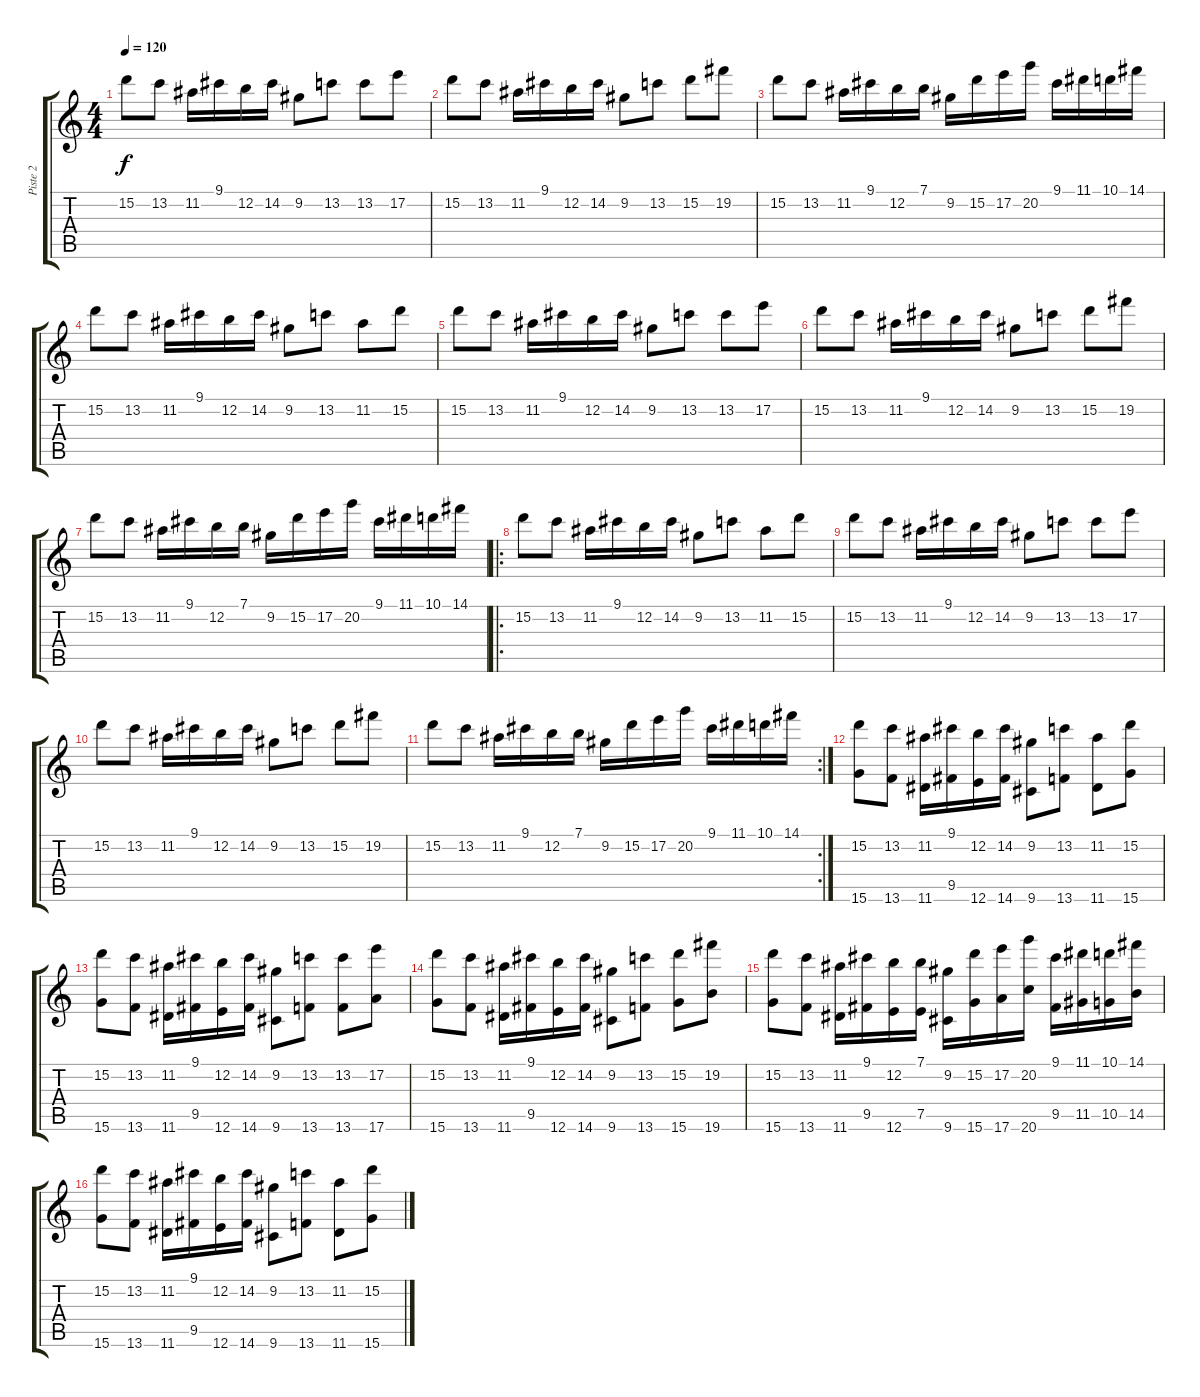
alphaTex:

\track ("Piste 2" "Piste 2") {instrument distortionguitar}
\staff {score tabs}
\tuning (E4 B3 G3 D3 A2 E2) {hide}
\ts (4 4)
\tempo 120
\clef g2
\ks c
15.2.8{dy f} 13.2.8 11.2.16 9.1.16 12.2.16 14.2.16 9.2.8 13.2.8 13.2.8 17.2.8 |
15.2.8 13.2.8 11.2.16 9.1.16 12.2.16 14.2.16 9.2.8 13.2.8 15.2.8 19.2.8 |
15.2.8 13.2.8 11.2.16 9.1.16 12.2.16 7.1.16 9.2.16 15.2.16 17.2.16 20.2.16 9.1.16 11.1.16 10.1.16 14.1.16 |
15.2.8 13.2.8 11.2.16 9.1.16 12.2.16 14.2.16 9.2.8 13.2.8 11.2.8 15.2.8 |
15.2.8 13.2.8 11.2.16 9.1.16 12.2.16 14.2.16 9.2.8 13.2.8 13.2.8 17.2.8 |
15.2.8 13.2.8 11.2.16 9.1.16 12.2.16 14.2.16 9.2.8 13.2.8 15.2.8 19.2.8 |
15.2.8 13.2.8 11.2.16 9.1.16 12.2.16 7.1.16 9.2.16 15.2.16 17.2.16 20.2.16 9.1.16 11.1.16 10.1.16 14.1.16 |
\ro
15.2.8 13.2.8 11.2.16 9.1.16 12.2.16 14.2.16 9.2.8 13.2.8 11.2.8 15.2.8 |
15.2.8 13.2.8 11.2.16 9.1.16 12.2.16 14.2.16 9.2.8 13.2.8 13.2.8 17.2.8 |
15.2.8 13.2.8 11.2.16 9.1.16 12.2.16 14.2.16 9.2.8 13.2.8 15.2.8 19.2.8 |
\rc 2
15.2.8 13.2.8 11.2.16 9.1.16 12.2.16 7.1.16 9.2.16 15.2.16 17.2.16 20.2.16 9.1.16 11.1.16 10.1.16 14.1.16 |
(15.2 15.6).8 (13.2 13.6).8 (11.2 11.6).16 (9.1 9.5).16 (12.2 12.6).16 (14.2 14.6).16 (9.2 9.6).8 (13.2 13.6).8 (11.2 11.6).8 (15.2 15.6).8 |
(15.2 15.6).8 (13.2 13.6).8 (11.2 11.6).16 (9.1 9.5).16 (12.2 12.6).16 (14.2 14.6).16 (9.2 9.6).8 (13.2 13.6).8 (13.2 13.6).8 (17.2 17.6).8 |
(15.2 15.6).8 (13.2 13.6).8 (11.2 11.6).16 (9.1 9.5).16 (12.2 12.6).16 (14.2 14.6).16 (9.2 9.6).8 (13.2 13.6).8 (15.2 15.6).8 (19.2 19.6).8 |
(15.2 15.6).8 (13.2 13.6).8 (11.2 11.6).16 (9.1 9.5).16 (12.2 12.6).16 (7.1 7.5).16 (9.2 9.6).16 (15.2 15.6).16 (17.2 17.6).16 (20.2 20.6).16 (9.1 9.5).16 (11.1 11.5).16 (10.1 10.5).16 (14.1 14.5).16 |
(15.2 15.6).8 (13.2 13.6).8 (11.2 11.6).16 (9.1 9.5).16 (12.2 12.6).16 (14.2 14.6).16 (9.2 9.6).8 (13.2 13.6).8 (11.2 11.6).8 (15.2 15.6).8
